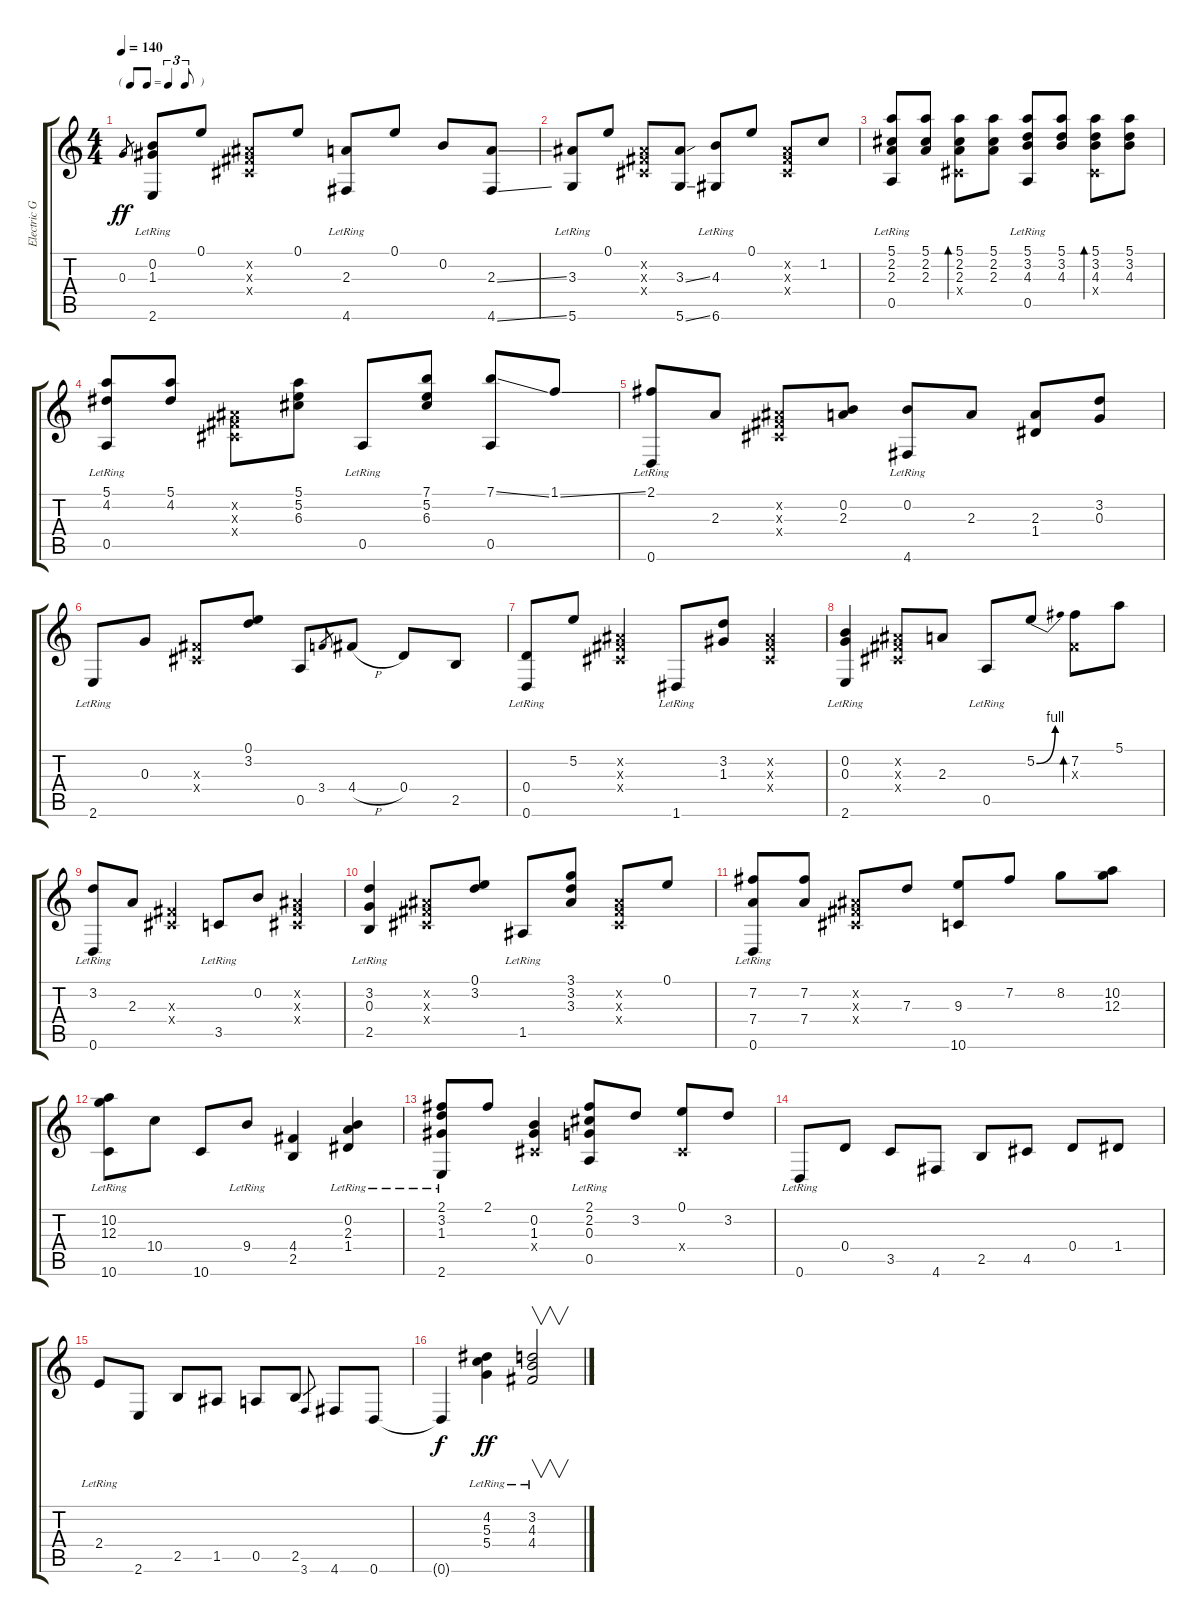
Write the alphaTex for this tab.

\track ("Electric Guitar" "Electric G") {instrument electricguitarmuted}
\staff {score tabs}
\tuning (E4 B3 G3 D3 A2 D2) {hide}
\ts (4 4)
\tf triplet8th
\tempo 140
\clef g2
\ks c
0.3.8{gr dy ff} (0.2 1.3 2.6{lr}).8 0.1.8 (-1.2{x} -1.3{x} -1.4{x}).8 0.1.8 (2.3 4.6{lr}).8 0.1.8 0.2.8 (2.3{ss} 4.6{ss}).8 |
(3.3 5.6{lr}).8 0.1.8 (-1.2{x} -1.3{x} -1.4{x}).8 (3.3{ss} 5.6{ss}).8 (4.3 6.6{lr}).8 0.1.8 (-1.2{x} -1.3{x} -1.4{x}).8 1.2.8 |
(5.1 2.2 2.3 0.5{lr}).8 (5.1 2.2 2.3).8 (5.1 2.2 2.3 -1.4{x}).8{bd 120} (5.1 2.2 2.3).8 (5.1 3.2 4.3 0.5{lr}).8 (5.1 3.2 4.3).8 (5.1 3.2 4.3 -1.4{x}).8{bd 120} (5.1 3.2 4.3).8 |
(5.1 4.2 0.5{lr}).8 (5.1 4.2).8 (-1.2{x} -1.3{x} -1.4{x}).8 (5.1 5.2 6.3).8 0.5{lr}.8 (7.1 5.2 6.3).8 (7.1{ss} 0.5).8 1.1{ss}.8 |
(2.1 0.6{lr}).8 2.3.8 (-1.2{x} -1.3{x} -1.4{x}).8 (0.2 2.3).8 (0.2 4.6{lr}).8 2.3.8 (2.3 1.4).8 (3.2 0.3).8 |
2.6{lr}.8 0.3.8 (-1.3{x} -1.4{x}).8 (0.1 3.2).8 0.5.8 3.4.8{gr} 4.4{h}.8 0.4.8 2.5.8 |
(0.4 0.6{lr}).8 5.2.8 (-1.2{x} -1.3{x} -1.4{x}).4 1.6{lr}.8 (3.2 1.3).8 (-1.2{x} -1.3{x} -1.4{x}).4 |
(0.2 0.3 2.6{lr}).4 (-1.2{x} -1.3{x} -1.4{x}).8 2.3.8 0.5{lr}.8 5.2{be (bend 0 0 60 4)}.8 (7.2 -1.3{x}).8{bd 120} 5.1.8 |
(3.2 0.6{lr}).8 2.3.8 (-1.3{x} -1.4{x}).4 3.5{lr}.8 0.2.8 (-1.2{x} -1.3{x} -1.4{x}).4 |
(3.2 0.3 2.5{lr}).4 (-1.2{x} -1.3{x} -1.4{x}).8 (0.1 3.2).8 1.5{lr}.8 (3.1 3.2 3.3).8 (-1.2{x} -1.3{x} -1.4{x}).8 0.1.8 |
(7.2 7.4 0.6{lr}).8 (7.2 7.4).8 (-1.2{x} -1.3{x} -1.4{x}).8 7.3.8 (9.3 10.6).8 7.2.8 8.2.8 (10.2 12.3).8 |
(10.2 12.3 10.6{lr}).8 10.4.8 10.6.8 9.4{lr}.8 (4.4 2.5).4 (0.2{lr} 2.3{lr} 1.4{lr}).4 |
(2.1 3.2 1.3 2.6{lr}).8 2.1.8 (0.2 1.3 -1.4{x}).4 (2.1 2.2 0.3 0.5{lr}).8 3.2.8 (0.1 -1.4{x}).8 3.2.8 |
0.6{lr}.8 0.4.8 3.5.8 4.6.8 2.5.8 4.5.8 0.4.8 1.4.8 |
2.4{lr}.8 2.6.8 2.5.8 1.5.8 0.5.8 2.5.8 3.6.8{gr} 4.6.8 0.6.8 |
0.6{t}.4{dy f} (4.2 5.3 5.4{lr}).4{dy ff} (3.2 4.3 4.4{lr}).2{v}
